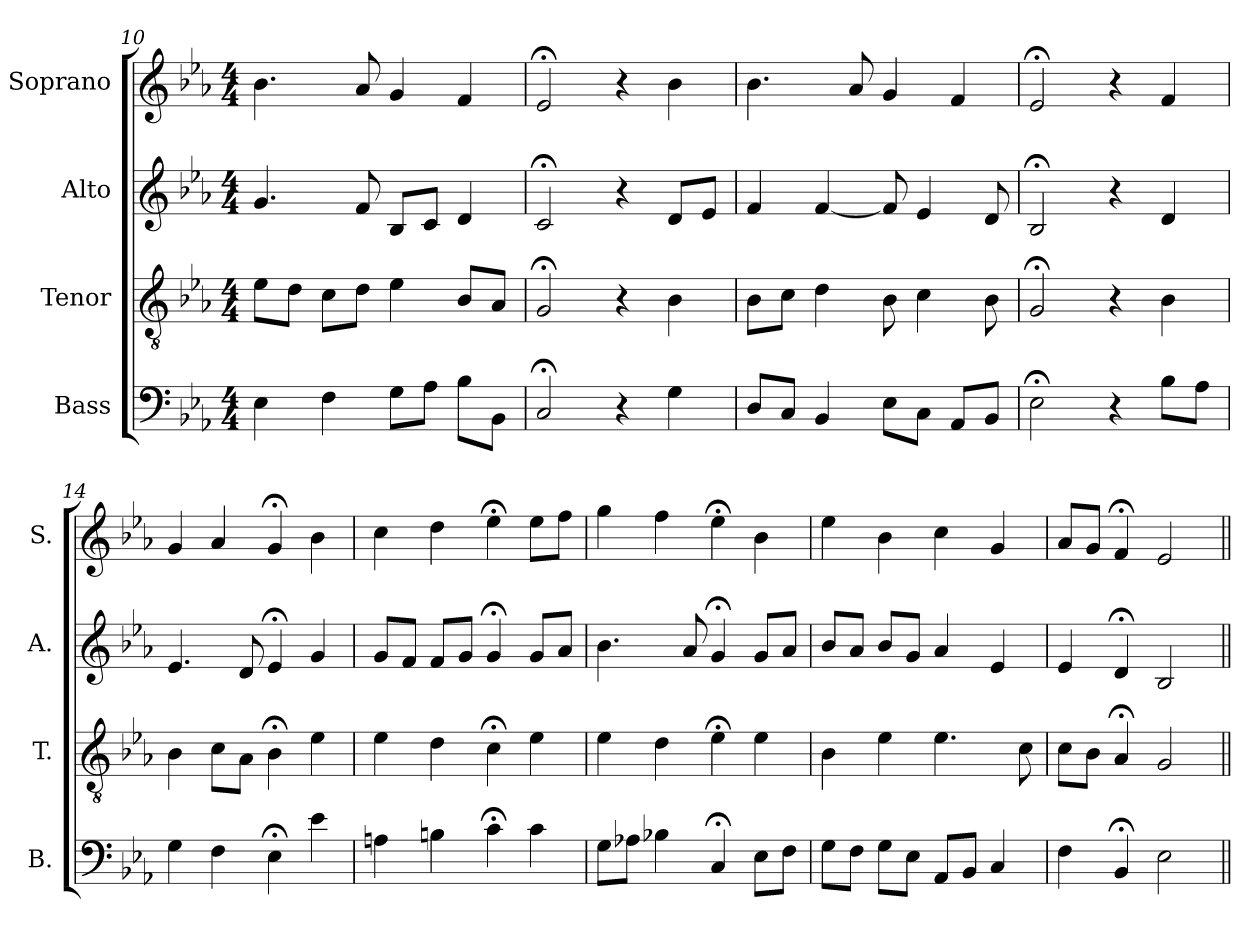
**kern	**kern	**kern	**kern
*part4	*part3	*part2	*part1
*staff4	*staff3	*staff2	*staff1
*I"Bass	*I"Tenor	*I"Alto	*I"Soprano
*I'B.	*I'T.	*I'A.	*I'S.
!!LO:PB:g=z
*clefF4	*clefGv2	*clefG2	*clefG2
*	*ITrd7c12	*	*
*k[b-e-a-]	*k[b-e-a-]	*k[b-e-a-]	*k[b-e-a-]
*E-:	*E-:	*E-:	*E-:
*M4/4	*M4/4	*M4/4	*M4/4
=10	=10	=10	=10
4E-\	8E-\L	4.g/	4.b-\
.	8D\J	.	.
4F\	8C\L	.	.
.	8D\J	8f/	8a-/
8G\L	4E-\	8B-/L	4g/
8A-\J	.	8c/J	.
8B-\L	8BB-/L	4d/	4f/
8BB-\J	8AA-/J	.	.
=11	=11	=11	=11
2C;</	2GG;</	2c;</	2e-;</
4r	4r	4r	4r
4G\	4BB-\	8d/L	4b-\
.	.	8e-/J	.
=12	=12	=12	=12
8D/L	8BB-\L	4f/	4.b-\
8C/J	8C\J	.	.
4BB-/	4D\	[4f/	.
.	.	.	8a-/
8E-\L	8BB-\	8f/]	4g/
8C\J	4C\	4e-/	.
8AA-/L	.	.	4f/
8BB-/J	8BB-\	8d/	.
=13	=13	=13	=13
2E-;<\	2GG;</	2B-;</	2e-;</
4r	4r	4r	4r
8B-\L	4BB-\	4d/	4f/
8A-\J	.	.	.
=14	=14	=14	=14
4G\	4BB-\	4.e-/	4g/
4F\	8C\L	.	4a-/
.	8AA-\J	8d/	.
4E-;<\	4BB-;<\	4e-;</	4g;</
4e-\	4E-\	4g/	4b-\
!!LO:LB:g=z
=15	=15	=15	=15
4An\	4E-\	8g/L	4cc\
.	.	8f/J	.
4Bn\	4D\	8f/L	4dd\
.	.	8g/J	.
4c;<\	4C;<\	4g;</	4ee-;<\
4c\	4E-\	8g/L	8ee-\L
.	.	8a-/J	8ff\J
=16	=16	=16	=16
8G\L	4E-\	4.b-\	4gg\
8A-X\J	.	.	.
4B-X\	4D\	.	4ff\
.	.	8a-/	.
4C;</	4E-;<\	4g;</	4ee-;<\
8E-\L	4E-\	8g/L	4b-\
8F\J	.	8a-/J	.
=17	=17	=17	=17
8G\L	4BB-\	8b-/L	4ee-\
8F\J	.	8a-/J	.
8G\L	4E-\	8b-/L	4b-\
8E-\J	.	8g/J	.
8AA-/L	4.E-\	4a-/	4cc\
8BB-/J	.	.	.
4C/	.	4e-/	4g/
.	8C\	.	.
=18	=18	=18	=18
4F\	8C\L	4e-/	8a-/L
.	8BB-\J	.	8g/J
4BB-;</	4AA-;</	4d;</	4f;</
2E-\	2GG/	2B-/	2e-/
=||	=||	=||	=||
*-	*-	*-	*-
